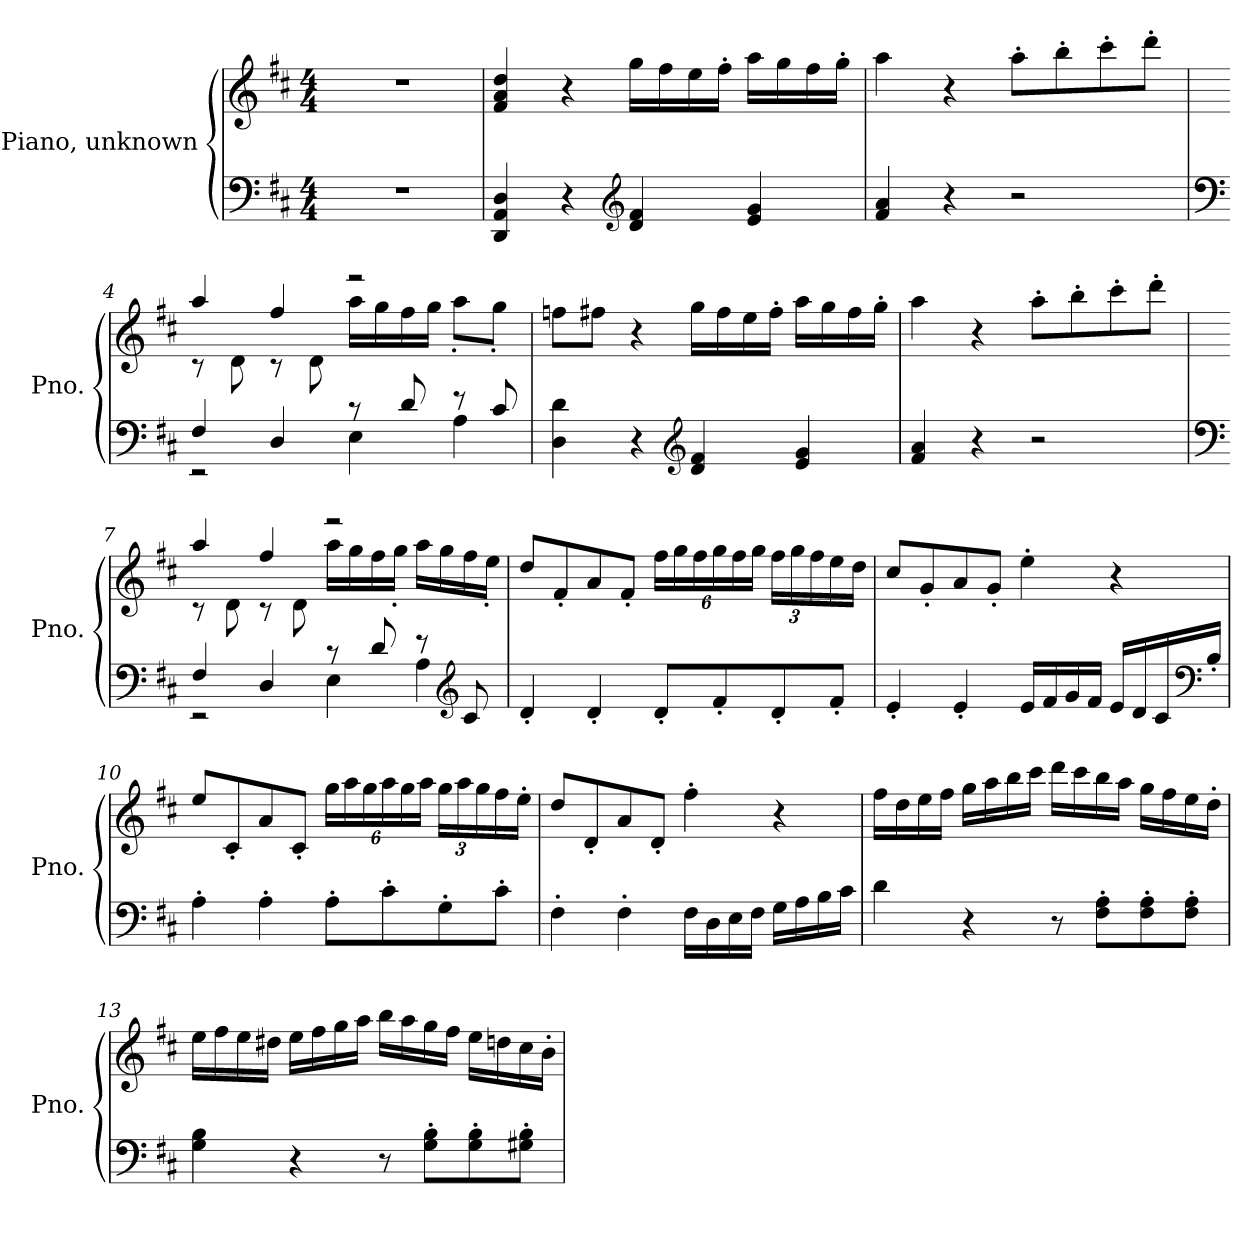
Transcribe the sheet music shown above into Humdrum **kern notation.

**kern	**kern
*part1	*part1
*staff2	*staff1
*I"Piano, unknown	*
*I'Pno.	*
*clefF4	*clefG2
*k[f#c#]	*k[f#c#]
*M4/4	*M4/4
*MM120	*MM120
=1	=1
1r	1r
=2	=2
4DD/ 4AA/ 4D/	4f#/ 4a/ 4dd/
4r	4r
*clefG2	*
4d/ 4f#/	16gg\LL
.	16ff#\
.	16ee\
.	16ff#'\JJ
4e/ 4g/	16aa\LL
.	16gg\
.	16ff#\
.	16gg'\JJ
=3	=3
4f#/ 4a/	4aa\
4r	4r
2r	8aa'\L
.	8bb'\
.	8ccc#'\
.	8ddd'\J
=4	=4
*clefF4	*
*^	*^
4F#/	2r	4aa/	8r
.	.	.	8d\
4D/	.	4ff#/	8r
.	.	.	8d\
8r	4E\	2r	16aa\LL
.	.	.	16gg\
8d/	.	.	16ff#\
.	.	.	16gg\JJ
8r	4A\	.	8aa'\L
8c#/	.	.	8gg'\J
*v	*v	*	*
*	*v	*v
!!LO:LB:g=z
=5	=5
4D\ 4d\	8ffn\L
.	8ff#X\J
4r	4r
*clefG2	*
4d/ 4f#/	16gg\LL
.	16ff#\
.	16ee\
.	16ff#'\JJ
4e/ 4g/	16aa\LL
.	16gg\
.	16ff#\
.	16gg'\JJ
=6	=6
4f#/ 4a/	4aa\
4r	4r
2r	8aa'\L
.	8bb'\
.	8ccc#'\
.	8ddd'\J
=7	=7
*clefF4	*
*^	*^
4F#/	2r	4aa/	8r
.	.	.	8d\
4D/	.	4ff#/	8r
.	.	.	8d\
8r	4E\	2r	16aa\LL
.	.	.	16gg\
8d/	.	.	16ff#\
.	.	.	16gg'\JJ
8r	4A\	.	16aa\LL
.	.	.	16gg\
*clefG2	*	*	*
8c#/	.	.	16ff#\
.	.	.	16ee'\JJ
*v	*v	*	*
*	*v	*v
!!LO:LB:g=z
=8	=8
4d'/	8dd/L
.	8f#'/
4d'/	8a/
.	8f#'/J
*	*Xbrackettup
8d'/L	24ff#\LL
.	24gg\
.	24ff#\
8f#'/	24gg\
.	24ff#\
.	24gg\JJ
8d'/	24ff#\LL
.	24gg\
.	24ff#\
8f#'/J	16ee\
.	16dd\JJ
=9	=9
4e'/	8cc#/L
.	8g'/
4e'/	8a/
.	8g'/J
16e/LL	4ee'\
16f#/	.
16g/	.
16f#/JJ	.
16e/LL	4r
16d/	.
16c#/	.
*clefF4	*
16B'/JJ	.
=10	=10
4A'\	8ee/L
.	8c#'/
4A'\	8a/
.	8c#'/J
8A'\L	24gg\LL
.	24aa\
.	24gg\
8c#'\	24aa\
.	24gg\
.	24aa\JJ
8G'\	24gg\LL
.	24aa\
.	24gg\
8c#'\J	16ff#\
.	16ee'\JJ
!!LO:LB:g=z
=11	=11
4F#'\	8dd/L
.	8d'/
4F#'\	8a/
.	8d'/J
16F#\LL	4ff#'\
16D\	.
16E\	.
16F#\JJ	.
16G\LL	4r
16A\	.
16B\	.
16c#\JJ	.
=12	=12
4d\	16ff#\LL
.	16dd\
.	16ee\
.	16ff#\JJ
4r	16gg\LL
.	16aa\
.	16bb\
.	16ccc#\JJ
8r	16ddd\LL
.	16ccc#\
8F#\' 8A\'L	16bb\
.	16aa\JJ
8F#\' 8A\'	16gg\LL
.	16ff#\
8F#\' 8A\'J	16ee\
.	16dd'\JJ
!!LO:LB:g=z
=13	=13
4G\ 4B\	16ee\LL
.	16ff#\
.	16ee\
.	16dd#X\JJ
4r	16ee\LL
.	16ff#\
.	16gg\
.	16aa\JJ
8r	16bb\LL
.	16aa\
8G\' 8B\'L	16gg\
.	16ff#\JJ
8G\' 8B\'	16ee\LL
.	16ddn\
8G#X\' 8B\'J	16cc#\
.	16b'\JJ
=	=
*-	*-
